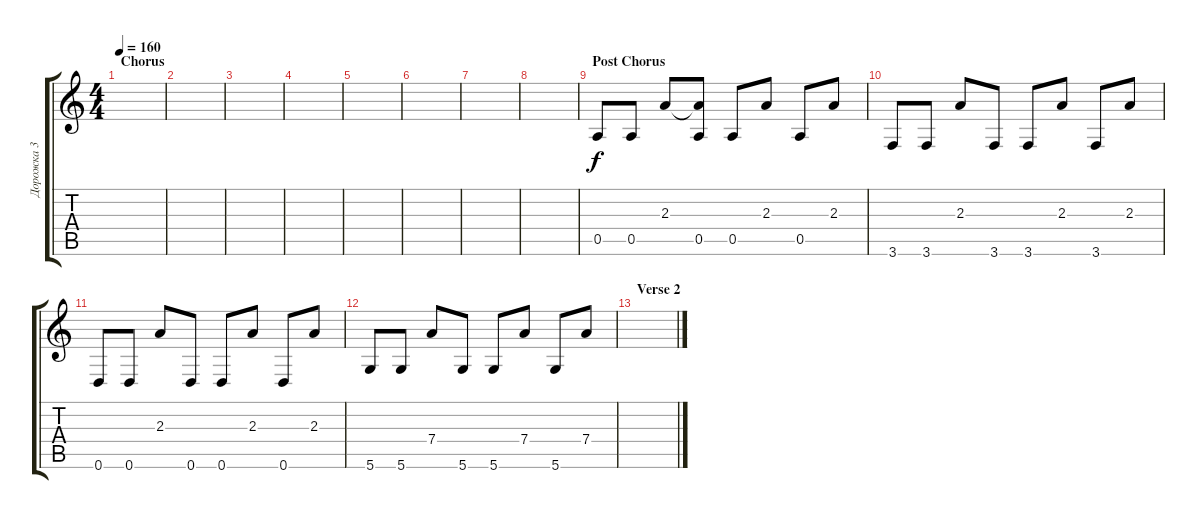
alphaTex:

\track ("Дорожка 3" "Дорожка 3") {instrument electricguitarclean}
\staff {score tabs}
\tuning (E4 B3 G3 D3 A2 D2) {hide}
\ts (4 4)
\section ("" "Chorus")
\tempo 160
\clef g2
\ks c
|
|
|
|
|
|
|
|
\section ("" "Post Chorus")
0.5.8 0.5.8 2.3.8 (2.3{t} 0.5).8 0.5.8 2.3.8 0.5.8 2.3.8 |
3.6.8 3.6.8 2.3.8 3.6.8 3.6.8 2.3.8 3.6.8 2.3.8 |
0.6.8 0.6.8 2.3.8 0.6.8 0.6.8 2.3.8 0.6.8 2.3.8 |
5.6.8 5.6.8 7.4.8 5.6.8 5.6.8 7.4.8 5.6.8 7.4.8 |
\section ("" "Verse 2")
